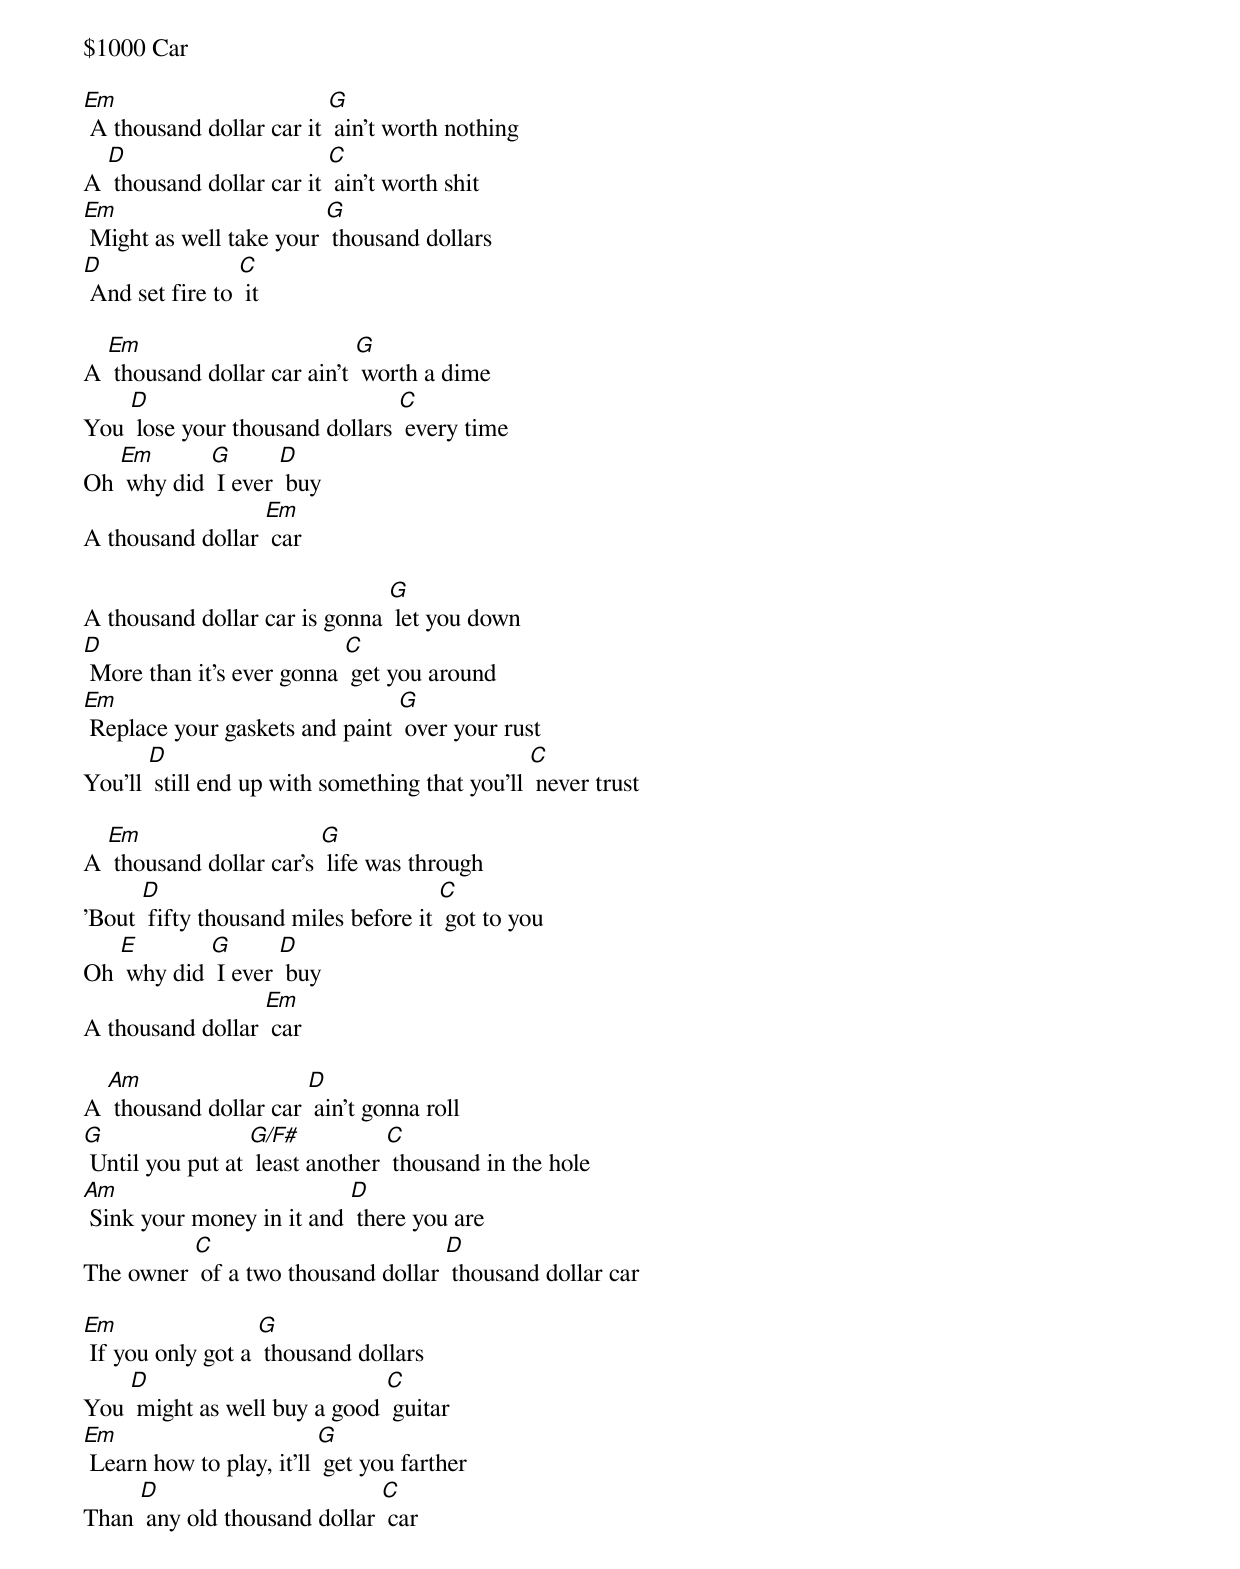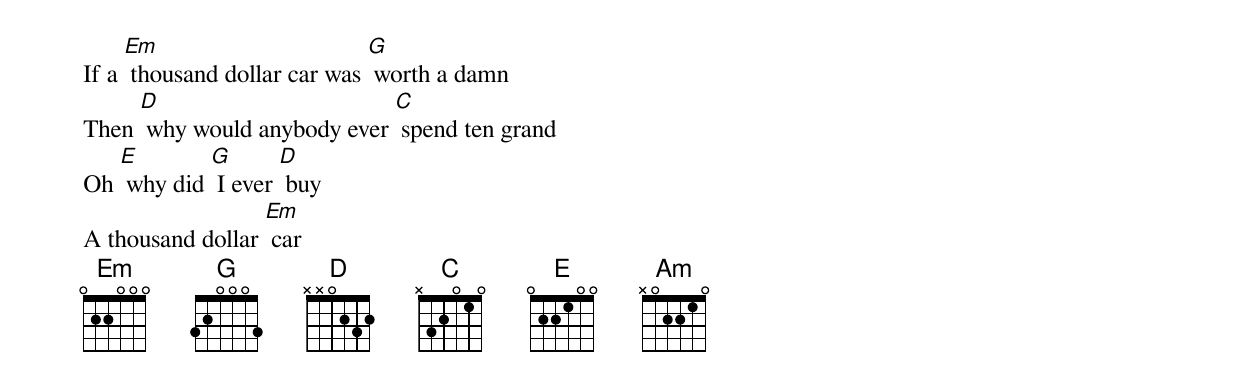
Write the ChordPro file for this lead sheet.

$1000 Car

[Em] A thousand dollar car it [G] ain't worth nothing
A [D] thousand dollar car it [C] ain't worth shit
[Em] Might as well take your [G] thousand dollars
[D] And set fire to [C] it

A [Em] thousand dollar car ain't [G] worth a dime
You [D] lose your thousand dollars [C] every time
Oh [Em] why did [G] I ever [D] buy
A thousand dollar [Em] car

A thousand dollar car is gonna [G] let you down
[D] More than it's ever gonna [C] get you around
[Em] Replace your gaskets and paint [G] over your rust
You'll [D] still end up with something that you'll [C] never trust

A [Em] thousand dollar car's [G] life was through
'Bout [D] fifty thousand miles before it [C] got to you
Oh [E] why did [G] I ever [D] buy
A thousand dollar [Em] car

A [Am] thousand dollar car [D] ain't gonna roll
[G] Until you put at [G/F#] least another [C] thousand in the hole
[Am] Sink your money in it and [D] there you are
The owner [C] of a two thousand dollar [D] thousand dollar car

[Em] If you only got a [G] thousand dollars
You [D] might as well buy a good [C] guitar
[Em] Learn how to play, it'll [G] get you farther
Than [D] any old thousand dollar [C] car

If a [Em] thousand dollar car was [G] worth a damn
Then [D] why would anybody ever [C] spend ten grand
Oh [E] why did [G] I ever [D] buy
A thousand dollar [Em] car
